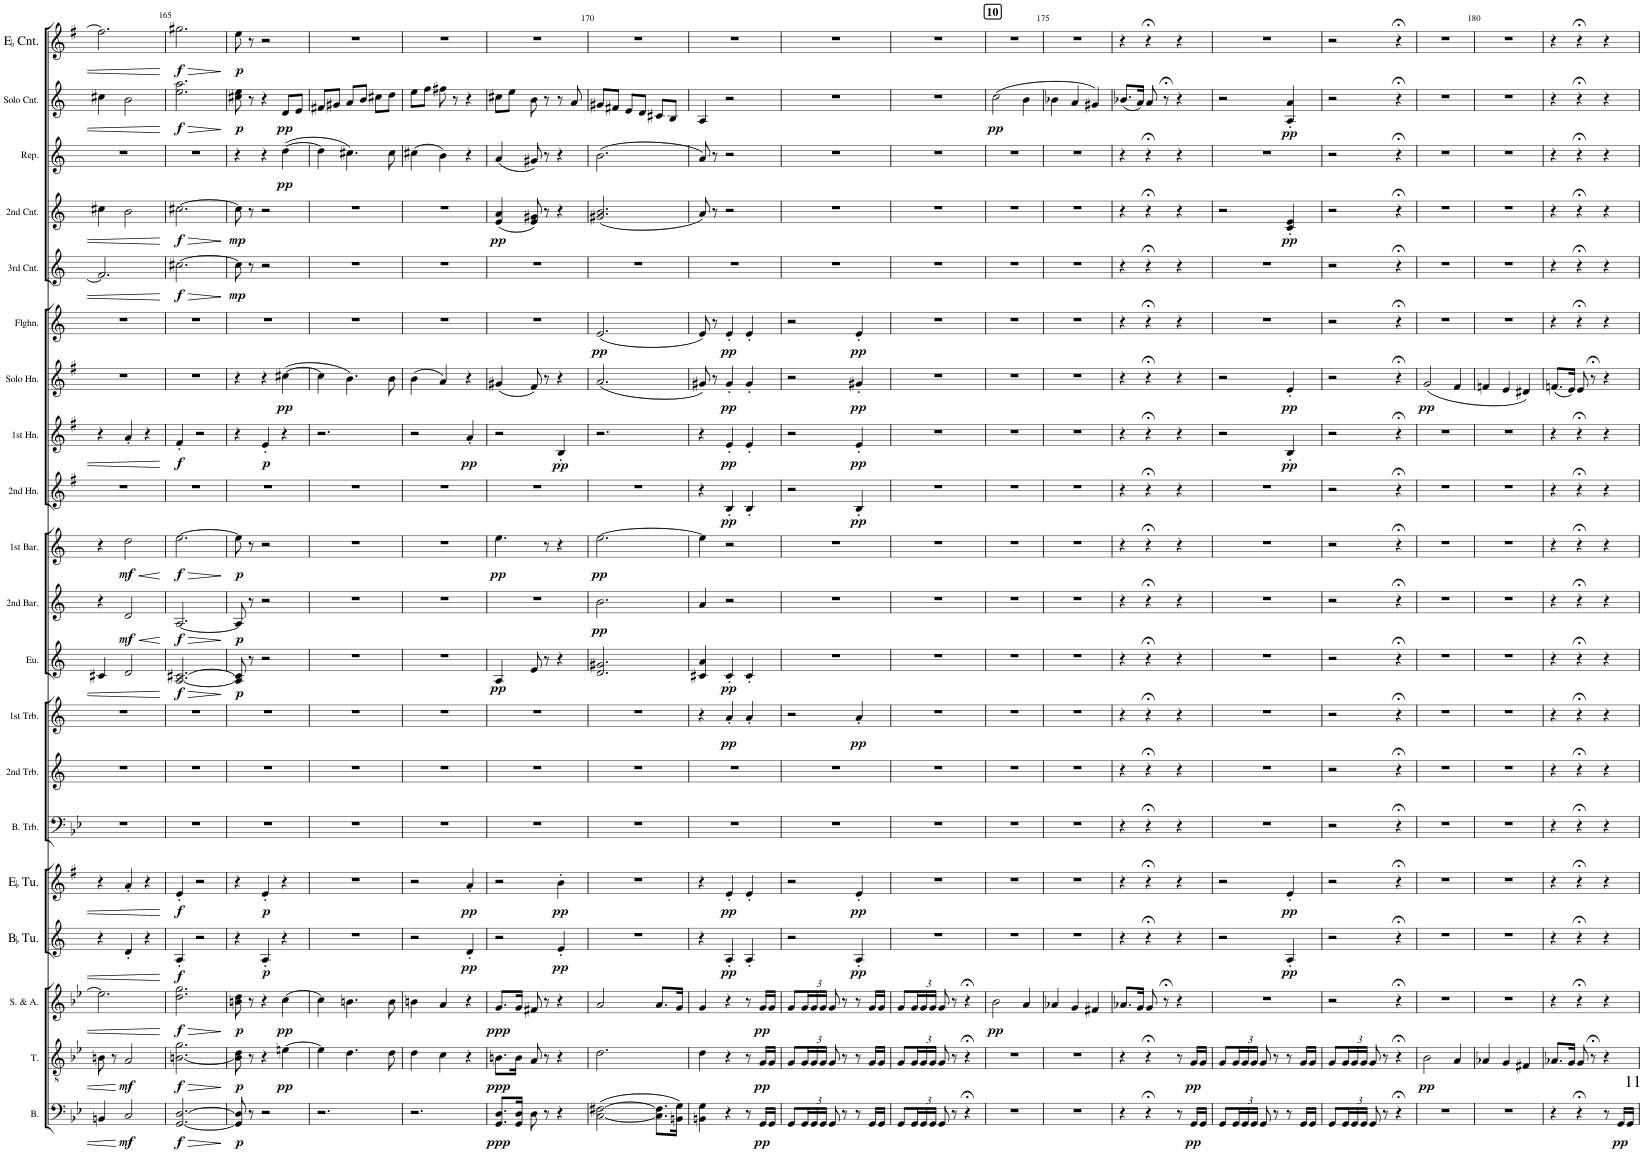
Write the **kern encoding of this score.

**kern	**dynam	**kern	**dynam	**kern	**dynam	**kern	**dynam	**kern	**dynam	**kern	**kern	**kern	**dynam	**kern	**dynam	**kern	**dynam	**kern	**dynam	**kern	**dynam	**kern	**dynam	**kern	**dynam	**kern	**dynam	**kern	**dynam	**kern	**dynam	**kern	**dynam	**kern	**dynam	**kern	**dynam
*part20	*part20	*part19	*part19	*part18	*part18	*part17	*part17	*part16	*part16	*part15	*part14	*part13	*part13	*part12	*part12	*part11	*part11	*part10	*part10	*part9	*part9	*part8	*part8	*part7	*part7	*part6	*part6	*part5	*part5	*part4	*part4	*part3	*part3	*part2	*part2	*part1	*part1
*staff20	*staff20	*staff19	*staff19	*staff18	*staff18	*staff17	*staff17	*staff16	*staff16	*staff15	*staff14	*staff13	*staff13	*staff12	*staff12	*staff11	*staff11	*staff10	*staff10	*staff9	*staff9	*staff8	*staff8	*staff7	*staff7	*staff6	*staff6	*staff5	*staff5	*staff4	*staff4	*staff3	*staff3	*staff2	*staff2	*staff1	*staff1
*I"Bass	*	*I"Tenor	*	*I"Soprano &amp; Alto	*	*I"BaccidentalFlat Tuba	*	*I"EaccidentalFlat Tuba	*	*I"Bass Trombone	*I"2nd Trombone	*I"1st Trombone	*	*I"Euphonium	*	*I"2nd Baritone	*	*I"1st Baritone	*	*I"2nd EaccidentalFlat Horn	*	*I"1st EaccidentalFlat Horn	*	*I"Solo EaccidentalFlat Horn	*	*I"Flugelhorn	*	*I"3rd BaccidentalFlat Cornet	*	*I"2nd BaccidentalFlat Cornet	*	*I"Repiano BaccidentalFlat Cornet	*	*I"Solo BaccidentalFlat Cornet	*	*I"EaccidentalFlat Cornet	*
*I'B.	*	*I'T.	*	*I'S. &amp; A.	*	*I'BaccidentalFlat Tu.	*	*I'EaccidentalFlat Tu.	*	*I'B. Trb.	*I'2nd Trb.	*I'1st Trb.	*	*I'Eu.	*	*I'2nd Bar.	*	*I'1st Bar.	*	*I'2nd Hn.	*	*I'1st Hn.	*	*I'Solo Hn.	*	*I'Flghn.	*	*I'3rd Cnt.	*	*I'2nd Cnt.	*	*I'Rep.	*	*I'Solo Cnt.	*	*I'EaccidentalFlat Cnt.	*
!!LO:PB:g=z
*clefF4	*	*clefGv2	*	*clefG2	*	*clefG2	*	*clefG2	*	*clefF4	*clefG2	*clefG2	*	*clefG2	*	*clefG2	*	*clefG2	*	*clefG2	*	*clefG2	*	*clefG2	*	*clefG2	*	*clefG2	*	*clefG2	*	*clefG2	*	*clefG2	*	*clefG2	*
*	*	*	*	*	*	*Trd15c26	*	*Trd12c21	*	*	*Trd8c14	*Trd8c14	*	*Trd8c14	*	*Trd8c14	*	*Trd8c14	*	*Trd5c9	*	*Trd5c9	*	*Trd5c9	*	*Trd1c2	*	*Trd1c2	*	*Trd1c2	*	*Trd1c2	*	*Trd1c2	*	*Trd-2c-3	*
*k[b-e-]	*	*k[b-e-]	*	*k[b-e-]	*	*k[]	*	*k[f#]	*	*k[b-e-]	*k[]	*k[]	*	*k[]	*	*k[]	*	*k[]	*	*k[f#]	*	*k[f#]	*	*k[f#]	*	*k[]	*	*k[]	*	*k[]	*	*k[]	*	*k[]	*	*k[f#]	*
*M3/4	*	*M3/4	*	*M3/4	*	*M3/4	*	*M3/4	*	*M3/4	*M3/4	*M3/4	*	*M3/4	*	*M3/4	*	*M3/4	*	*M3/4	*	*M3/4	*	*M3/4	*	*M3/4	*	*M3/4	*	*M3/4	*	*M3/4	*	*M3/4	*	*M3/4	*
=164	=164	=164	=164	=164	=164	=164	=164	=164	=164	=164	=164	=164	=164	=164	=164	=164	=164	=164	=164	=164	=164	=164	=164	=164	=164	=164	=164	=164	=164	=164	=164	=164	=164	=164	=164	=164	=164
4BBn/	.	8Bn\	.	2.ee\]	.	4r	.	4r	.	2.r	2.r	2.r	.	4c#X/	.	4r	.	4r	.	2.r	.	4r	.	2.r	.	2.r	.	2.f#/]	.	4cc#X\	.	2.r	.	4cc#X\	.	2.ff#\]	.
.	.	8r	.	.	.	.	.	.	.	.	.	.	.	.	.	.	.	.	.	.	.	.	.	.	.	.	.	.	.	.	.	.	.	.	.	.	.
!	!LO:DY:b	!	!LO:DY:b	!	!	!	!	!	!	!	!	!	!	!	!	!	!LO:HP:b	!	!LO:HP:b	!	!	!	!	!	!	!	!	!	!	!	!	!	!	!	!	!	!
!	!	!	!	!	!	!	!	!	!	!	!	!	!	!	!	!	!LO:DY:n=1:b	!	!LO:DY:n=1:b	!	!	!	!	!	!	!	!	!	!	!	!	!	!	!	!	!	!
2C/	mf	2A/	mf	.	.	4d'/	.	4a'/	.	.	.	.	.	2d/	.	2d/	< mf	2dd\	< mf	.	.	4a'/	.	.	.	.	.	.	.	2b\	.	.	.	2b\	.	.	.
.	.	.	.	.	.	4r	.	4r	.	.	.	.	.	.	.	.	.	.	.	.	.	4r	.	.	.	.	.	.	.	.	.	.	.	.	.	.	.
.	.	.	.	.	.	.	.	.	.	.	.	.	.	.	.	.	[	.	[	.	.	.	.	.	.	.	.	.	.	.	.	.	.	.	.	.	.
=165	=165	=165	=165	=165	=165	=165	=165	=165	=165	=165	=165	=165	=165	=165	=165	=165	=165	=165	=165	=165	=165	=165	=165	=165	=165	=165	=165	=165	=165	=165	=165	=165	=165	=165	=165	=165	=165
!	!LO:HP:b	!	!LO:HP:b	!	!LO:HP:b	!	!	!	!	!	!	!	!	!	!LO:HP:b	!	!LO:HP:b	!	!LO:HP:b	!	!	!	!	!	!	!	!	!	!LO:HP:b	!	!LO:HP:b	!	!	!	!LO:HP:b	!	!LO:HP:b
!	!LO:DY:n=1:b	!	!LO:DY:n=1:b	!	!LO:DY:n=1:b	!	!LO:DY:b	!	!LO:DY:b	!	!	!	!	!	!LO:DY:n=1:b	!	!LO:DY:n=1:b	!	!LO:DY:n=1:b	!	!	!	!LO:DY:b	!	!	!	!	!	!LO:DY:n=1:b	!	!LO:DY:n=1:b	!	!	!	!LO:DY:n=1:b	!	!LO:DY:n=1:b
[2.GG/ [2.D/	> f	[2.Bn\ 2.g\	> f	2.dd\ 2.gg\	> f	4A'/	f	4e'/	f	2.r	2.r	2.r	.	[2.A/ [2.c#X/	> f	[2.A/	> f	[2.ee\	> f	2.r	.	4f#'/	f	2.r	.	2.r	.	[2.cc#X\	> f	[2.cc#X\	> f	2.r	.	2.ee\ 2.aa\	> f	2.gg#X\	> f
.	.	.	.	.	.	2r	.	2r	.	.	.	.	.	.	.	.	.	.	.	.	.	2r	.	.	.	.	.	.	.	.	.	.	.	.	.	.	.
.	]	.	]	.	]	.	.	.	.	.	.	.	.	.	]	.	]	.	]	.	.	.	.	.	.	.	.	.	]	.	]	.	.	.	]	.	]
=166	=166	=166	=166	=166	=166	=166	=166	=166	=166	=166	=166	=166	=166	=166	=166	=166	=166	=166	=166	=166	=166	=166	=166	=166	=166	=166	=166	=166	=166	=166	=166	=166	=166	=166	=166	=166	=166
!	!LO:DY:b	!	!LO:DY:b	!	!LO:DY:b	!	!	!	!	!	!	!	!	!	!LO:DY:b	!	!LO:DY:b	!	!LO:DY:b	!	!	!	!	!	!	!	!	!	!LO:DY:b	!	!LO:DY:b	!	!	!	!LO:DY:b	!	!LO:DY:b
8GG/] 8D/]	p	8B\] 8d\	p	8bn\ 8dd\	p	4r	.	4r	.	2.r	2.r	2.r	.	8A/] 8c#/]	p	8A/]	p	8ee\]	p	2.r	.	4r	.	4r	.	2.r	.	8cc#\]	mp	8cc#\]	mp	4r	.	8cc#X\ 8ee\	p	8ee\	p
8r	.	8r	.	8r	.	.	.	.	.	.	.	.	.	8r	.	8r	.	8r	.	.	.	.	.	.	.	.	.	8r	.	8r	.	.	.	8r	.	8r	.
!	!	!	!	!	!	!	!LO:DY:b	!	!LO:DY:b	!	!	!	!	!	!	!	!	!	!	!	!	!	!LO:DY:b	!	!	!	!	!	!	!	!	!	!	!	!	!	!
2r	.	4r	.	4r	.	4A'/	p	4e'/	p	.	.	.	.	2r	.	2r	.	2r	.	.	.	4e'/	p	4r	.	.	.	2r	.	2r	.	4r	.	4r	.	2r	.
!	!	!	!LO:DY:b	!	!LO:DY:b	!	!	!	!	!	!	!	!	!	!	!	!	!	!	!	!	!	!	!	!LO:DY:b	!	!	!	!	!	!	!	!LO:DY:b	!	!LO:DY:b	!	!
.	.	[4en\	pp	[4cc\	pp	4r	.	4r	.	.	.	.	.	.	.	.	.	.	.	.	.	4r	.	([4cc#X\	pp	.	.	.	.	.	.	([4dd\	pp	8d/L	pp	.	.
.	.	.	.	.	.	.	.	.	.	.	.	.	.	.	.	.	.	.	.	.	.	.	.	.	.	.	.	.	.	.	.	.	.	8e/J	.	.	.
=167	=167	=167	=167	=167	=167	=167	=167	=167	=167	=167	=167	=167	=167	=167	=167	=167	=167	=167	=167	=167	=167	=167	=167	=167	=167	=167	=167	=167	=167	=167	=167	=167	=167	=167	=167	=167	=167
2.r	.	4e\]	.	4cc\]	.	2.r	.	2.r	.	2.r	2.r	2.r	.	2.r	.	2.r	.	2.r	.	2.r	.	2.r	.	4cc#\]	.	2.r	.	2.r	.	2.r	.	4dd\]	.	8f#X/L	.	2.r	.
.	.	.	.	.	.	.	.	.	.	.	.	.	.	.	.	.	.	.	.	.	.	.	.	.	.	.	.	.	.	.	.	.	.	8g#X/J	.	.	.
.	.	4.d\	.	4.bn\	.	.	.	.	.	.	.	.	.	.	.	.	.	.	.	.	.	.	.	4.b\)	.	.	.	.	.	.	.	4.cc#X\)	.	8a/L	.	.	.
.	.	.	.	.	.	.	.	.	.	.	.	.	.	.	.	.	.	.	.	.	.	.	.	.	.	.	.	.	.	.	.	.	.	8b/J	.	.	.
.	.	.	.	.	.	.	.	.	.	.	.	.	.	.	.	.	.	.	.	.	.	.	.	.	.	.	.	.	.	.	.	.	.	8cc#X\L	.	.	.
.	.	8d\	.	8b\	.	.	.	.	.	.	.	.	.	.	.	.	.	.	.	.	.	.	.	8b\	.	.	.	.	.	.	.	8cc#\	.	8dd\J	.	.	.
=168	=168	=168	=168	=168	=168	=168	=168	=168	=168	=168	=168	=168	=168	=168	=168	=168	=168	=168	=168	=168	=168	=168	=168	=168	=168	=168	=168	=168	=168	=168	=168	=168	=168	=168	=168	=168	=168
2.r	.	4d\	.	4bn\	.	2r	.	2r	.	2.r	2.r	2.r	.	2.r	.	2.r	.	2.r	.	2.r	.	2r	.	(4b\	.	2.r	.	2.r	.	2.r	.	(4cc#X\	.	8ee\L	.	2.r	.
.	.	.	.	.	.	.	.	.	.	.	.	.	.	.	.	.	.	.	.	.	.	.	.	.	.	.	.	.	.	.	.	.	.	8ff\J	.	.	.
.	.	4c\	.	4a/	.	.	.	.	.	.	.	.	.	.	.	.	.	.	.	.	.	.	.	4a/)	.	.	.	.	.	.	.	4b\)	.	8ff#X\	.	.	.
.	.	.	.	.	.	.	.	.	.	.	.	.	.	.	.	.	.	.	.	.	.	.	.	.	.	.	.	.	.	.	.	.	.	8r	.	.	.
!	!	!	!	!	!	!	!LO:DY:b	!	!LO:DY:b	!	!	!	!	!	!	!	!	!	!	!	!	!	!LO:DY:b	!	!	!	!	!	!	!	!	!	!	!	!	!	!
.	.	4r	.	4r	.	4d'/	pp	4a'/	pp	.	.	.	.	.	.	.	.	.	.	.	.	4a'/	pp	4r	.	.	.	.	.	.	.	4r	.	4r	.	.	.
=169	=169	=169	=169	=169	=169	=169	=169	=169	=169	=169	=169	=169	=169	=169	=169	=169	=169	=169	=169	=169	=169	=169	=169	=169	=169	=169	=169	=169	=169	=169	=169	=169	=169	=169	=169	=169	=169
!	!LO:DY:b	!	!LO:DY:b	!	!LO:DY:b	!	!	!	!	!	!	!	!	!	!LO:DY:b	!	!	!	!LO:DY:b	!	!	!	!	!	!	!	!	!	!	!	!LO:DY:b	!	!	!	!	!	!
8.GG/ 8.D/L	ppp	8.Bn\L	ppp	8.g/L	ppp	2r	.	2r	.	2.r	2.r	2.r	.	4A/	pp	2.r	.	4.ee\	pp	2.r	.	2r	.	(4g#X/	.	2.r	.	2.r	.	(4e/ 4a/	pp	(4a/	.	8cc#X\L	.	2.r	.
.	.	.	.	.	.	.	.	.	.	.	.	.	.	.	.	.	.	.	.	.	.	.	.	.	.	.	.	.	.	.	.	.	.	8ee\J	.	.	.
16GG/ 16D/Jk	.	16B\Jk	.	16g/Jk	.	.	.	.	.	.	.	.	.	.	.	.	.	.	.	.	.	.	.	.	.	.	.	.	.	.	.	.	.	.	.	.	.
8D\	.	8A/	.	8f#X/	.	.	.	.	.	.	.	.	.	8e/	.	.	.	.	.	.	.	.	.	8f#/)	.	.	.	.	.	8e/ 8g#X/)	.	8g#X/)	.	8b\	.	.	.
8r	.	8r	.	8r	.	.	.	.	.	.	.	.	.	8r	.	.	.	8r	.	.	.	.	.	8r	.	.	.	.	.	8r	.	8r	.	8r	.	.	.
!	!	!	!	!	!	!	!LO:DY:b	!	!LO:DY:b	!	!	!	!	!	!	!	!	!	!	!	!	!	!LO:DY:b	!	!	!	!	!	!	!	!	!	!	!	!	!	!
4r	.	4r	.	4r	.	4e'/	pp	4b'\	pp	.	.	.	.	4r	.	.	.	4r	.	.	.	4B'/	pp	4r	.	.	.	.	.	4r	.	4r	.	8r	.	.	.
.	.	.	.	.	.	.	.	.	.	.	.	.	.	.	.	.	.	.	.	.	.	.	.	.	.	.	.	.	.	.	.	.	.	8a/	.	.	.
=170	=170	=170	=170	=170	=170	=170	=170	=170	=170	=170	=170	=170	=170	=170	=170	=170	=170	=170	=170	=170	=170	=170	=170	=170	=170	=170	=170	=170	=170	=170	=170	=170	=170	=170	=170	=170	=170
!	!	!	!	!	!	!	!	!	!	!	!	!	!	!	!	!	!LO:DY:b	!	!LO:DY:b	!	!	!	!	!	!	!	!LO:DY:b	!	!	!	!	!	!	!	!	!	!
([2C\ [2F#X\	.	2.d\	.	2a/	.	2.r	.	2.r	.	2.r	2.r	2.r	.	2.d/ 2.g#X/	.	2.b\	pp	[2.ee\	pp	2.r	.	2.r	.	(2.a/	.	(2.e/	pp	2.r	.	(2.g#X/ 2.b/	.	(2.b\	.	8g#X/L	.	2.r	.
.	.	.	.	.	.	.	.	.	.	.	.	.	.	.	.	.	.	.	.	.	.	.	.	.	.	.	.	.	.	.	.	.	.	8f#X/J	.	.	.
.	.	.	.	.	.	.	.	.	.	.	.	.	.	.	.	.	.	.	.	.	.	.	.	.	.	.	.	.	.	.	.	.	.	8e/L	.	.	.
.	.	.	.	.	.	.	.	.	.	.	.	.	.	.	.	.	.	.	.	.	.	.	.	.	.	.	.	.	.	.	.	.	.	8d/J	.	.	.
8.C\] 8.F#\]L	.	.	.	8.a/L	.	.	.	.	.	.	.	.	.	.	.	.	.	.	.	.	.	.	.	.	.	.	.	.	.	.	.	.	.	8c#X/L	.	.	.
.	.	.	.	.	.	.	.	.	.	.	.	.	.	.	.	.	.	.	.	.	.	.	.	.	.	.	.	.	.	.	.	.	.	8B/J	.	.	.
16BBn\ 16G\Jk)	.	.	.	16g/Jk	.	.	.	.	.	.	.	.	.	.	.	.	.	.	.	.	.	.	.	.	.	.	.	.	.	.	.	.	.	.	.	.	.
=171	=171	=171	=171	=171	=171	=171	=171	=171	=171	=171	=171	=171	=171	=171	=171	=171	=171	=171	=171	=171	=171	=171	=171	=171	=171	=171	=171	=171	=171	=171	=171	=171	=171	=171	=171	=171	=171
4BBn\ 4G\	.	4d\	.	4g/	.	4r	.	4r	.	2.r	2.r	4r	.	4c#X/ 4a/	.	4a/	.	4ee\]	.	4r	.	4r	.	8g#X/)	.	8e/)	.	2.r	.	8a/)	.	8a/)	.	4A/	.	2.r	.
.	.	.	.	.	.	.	.	.	.	.	.	.	.	.	.	.	.	.	.	.	.	.	.	8r	.	8r	.	.	.	8r	.	8r	.	.	.	.	.
!	!	!	!	!	!	!	!LO:DY:b	!	!LO:DY:b	!	!	!	!LO:DY:b	!	!LO:DY:b	!	!	!	!	!	!LO:DY:b	!	!LO:DY:b	!	!LO:DY:b	!	!LO:DY:b	!	!	!	!	!	!	!	!	!	!
4r	.	4r	.	4r	.	4A'/	pp	4e'/	pp	.	.	4a'/	pp	4c#'/	pp	2r	.	2r	.	4B'/	pp	4e'/	pp	4g#'/	pp	4e'/	pp	.	.	2r	.	2r	.	2r	.	.	.
8r	.	8r	.	8r	.	4A'/	.	4e'/	.	.	.	4a'/	.	4c#'/	.	.	.	.	.	4B'/	.	4e'/	.	4g#'/	.	4e'/	.	.	.	.	.	.	.	.	.	.	.
!	!LO:DY:b	!	!LO:DY:b	!	!LO:DY:b	!	!	!	!	!	!	!	!	!	!	!	!	!	!	!	!	!	!	!	!	!	!	!	!	!	!	!	!	!	!	!	!
16GG/LL	pp	16G/LL	pp	16g/LL	pp	.	.	.	.	.	.	.	.	.	.	.	.	.	.	.	.	.	.	.	.	.	.	.	.	.	.	.	.	.	.	.	.
16GG/JJ	.	16G/JJ	.	16g/JJ	.	.	.	.	.	.	.	.	.	.	.	.	.	.	.	.	.	.	.	.	.	.	.	.	.	.	.	.	.	.	.	.	.
=172	=172	=172	=172	=172	=172	=172	=172	=172	=172	=172	=172	=172	=172	=172	=172	=172	=172	=172	=172	=172	=172	=172	=172	=172	=172	=172	=172	=172	=172	=172	=172	=172	=172	=172	=172	=172	=172
8GG/L	.	8G/L	.	8g/L	.	2r	.	2r	.	2.r	2.r	2r	.	2.r	.	2.r	.	2.r	.	2r	.	2r	.	2r	.	2r	.	2.r	.	2.r	.	2.r	.	2.r	.	2.r	.
*Xbrackettup	*	*Xbrackettup	*	*Xbrackettup	*	*	*	*	*	*	*	*	*	*	*	*	*	*	*	*	*	*	*	*	*	*	*	*	*	*	*	*	*	*	*	*	*
24GG/L	.	24G/L	.	24g/L	.	.	.	.	.	.	.	.	.	.	.	.	.	.	.	.	.	.	.	.	.	.	.	.	.	.	.	.	.	.	.	.	.
24GG/	.	24G/	.	24g/	.	.	.	.	.	.	.	.	.	.	.	.	.	.	.	.	.	.	.	.	.	.	.	.	.	.	.	.	.	.	.	.	.
24GG/JJ	.	24G/JJ	.	24g/JJ	.	.	.	.	.	.	.	.	.	.	.	.	.	.	.	.	.	.	.	.	.	.	.	.	.	.	.	.	.	.	.	.	.
8GG/	.	8G/	.	8g/	.	.	.	.	.	.	.	.	.	.	.	.	.	.	.	.	.	.	.	.	.	.	.	.	.	.	.	.	.	.	.	.	.
8r	.	8r	.	8r	.	.	.	.	.	.	.	.	.	.	.	.	.	.	.	.	.	.	.	.	.	.	.	.	.	.	.	.	.	.	.	.	.
!	!	!	!	!	!	!	!LO:DY:b	!	!LO:DY:b	!	!	!	!LO:DY:b	!	!	!	!	!	!	!	!LO:DY:b	!	!LO:DY:b	!	!LO:DY:b	!	!LO:DY:b	!	!	!	!	!	!	!	!	!	!
8r	.	8r	.	8r	.	4A'/	pp	4e'/	pp	.	.	4a'/	pp	.	.	.	.	.	.	4B'/	pp	4e'/	pp	4g#X'/	pp	4e'/	pp	.	.	.	.	.	.	.	.	.	.
16GG/LL	.	16G/LL	.	16g/LL	.	.	.	.	.	.	.	.	.	.	.	.	.	.	.	.	.	.	.	.	.	.	.	.	.	.	.	.	.	.	.	.	.
16GG/JJ	.	16G/JJ	.	16g/JJ	.	.	.	.	.	.	.	.	.	.	.	.	.	.	.	.	.	.	.	.	.	.	.	.	.	.	.	.	.	.	.	.	.
=173	=173	=173	=173	=173	=173	=173	=173	=173	=173	=173	=173	=173	=173	=173	=173	=173	=173	=173	=173	=173	=173	=173	=173	=173	=173	=173	=173	=173	=173	=173	=173	=173	=173	=173	=173	=173	=173
8GG/L	.	8G/L	.	8g/L	.	2.r	.	2.r	.	2.r	2.r	2.r	.	2.r	.	2.r	.	2.r	.	2.r	.	2.r	.	2.r	.	2.r	.	2.r	.	2.r	.	2.r	.	2.r	.	2.r	.
24GG/L	.	24G/L	.	24g/L	.	.	.	.	.	.	.	.	.	.	.	.	.	.	.	.	.	.	.	.	.	.	.	.	.	.	.	.	.	.	.	.	.
24GG/	.	24G/	.	24g/	.	.	.	.	.	.	.	.	.	.	.	.	.	.	.	.	.	.	.	.	.	.	.	.	.	.	.	.	.	.	.	.	.
24GG/JJ	.	24G/JJ	.	24g/JJ	.	.	.	.	.	.	.	.	.	.	.	.	.	.	.	.	.	.	.	.	.	.	.	.	.	.	.	.	.	.	.	.	.
8GG/	.	8G/	.	8g/	.	.	.	.	.	.	.	.	.	.	.	.	.	.	.	.	.	.	.	.	.	.	.	.	.	.	.	.	.	.	.	.	.
8r	.	8r	.	8r	.	.	.	.	.	.	.	.	.	.	.	.	.	.	.	.	.	.	.	.	.	.	.	.	.	.	.	.	.	.	.	.	.
4r;<	.	4r;<	.	4r;<	.	.	.	.	.	.	.	.	.	.	.	.	.	.	.	.	.	.	.	.	.	.	.	.	.	.	.	.	.	.	.	.	.
=174	=174	=174	=174	=174	=174	=174	=174	=174	=174	=174	=174	=174	=174	=174	=174	=174	=174	=174	=174	=174	=174	=174	=174	=174	=174	=174	=174	=174	=174	=174	=174	=174	=174	=174	=174	=174	=174
!	!	!	!	!	!	!	!	!	!	!	!	!	!	!	!	!	!	!	!	!	!	!	!	!	!	!	!	!	!	!	!	!	!	!	!	!LO:TX:a:B:t=10	!
!	!	!	!	!	!LO:DY:b	!	!	!	!	!	!	!	!	!	!	!	!	!	!	!	!	!	!	!	!	!	!	!	!	!	!	!	!	!	!LO:DY:b	!	!
2.r	.	2.r	.	2b-\	pp	2.r	.	2.r	.	2.r	2.r	2.r	.	2.r	.	2.r	.	2.r	.	2.r	.	2.r	.	2.r	.	2.r	.	2.r	.	2.r	.	2.r	.	(2cc\	pp	2.r	.
.	.	.	.	4a/	.	.	.	.	.	.	.	.	.	.	.	.	.	.	.	.	.	.	.	.	.	.	.	.	.	.	.	.	.	4b\	.	.	.
=175	=175	=175	=175	=175	=175	=175	=175	=175	=175	=175	=175	=175	=175	=175	=175	=175	=175	=175	=175	=175	=175	=175	=175	=175	=175	=175	=175	=175	=175	=175	=175	=175	=175	=175	=175	=175	=175
2.r	.	2.r	.	4a-X/	.	2.r	.	2.r	.	2.r	2.r	2.r	.	2.r	.	2.r	.	2.r	.	2.r	.	2.r	.	2.r	.	2.r	.	2.r	.	2.r	.	2.r	.	4b-X\	.	2.r	.
.	.	.	.	4g/	.	.	.	.	.	.	.	.	.	.	.	.	.	.	.	.	.	.	.	.	.	.	.	.	.	.	.	.	.	4a/	.	.	.
.	.	.	.	4f#X/	.	.	.	.	.	.	.	.	.	.	.	.	.	.	.	.	.	.	.	.	.	.	.	.	.	.	.	.	.	4g#X/)	.	.	.
=176	=176	=176	=176	=176	=176	=176	=176	=176	=176	=176	=176	=176	=176	=176	=176	=176	=176	=176	=176	=176	=176	=176	=176	=176	=176	=176	=176	=176	=176	=176	=176	=176	=176	=176	=176	=176	=176
4r	.	4r	.	8.a-X/L	.	4r	.	4r	.	4r	4r	4r	.	4r	.	4r	.	4r	.	4r	.	4r	.	4r	.	4r	.	4r	.	4r	.	4r	.	(8.b-X/L	.	4r	.
.	.	.	.	16g/Jk	.	.	.	.	.	.	.	.	.	.	.	.	.	.	.	.	.	.	.	.	.	.	.	.	.	.	.	.	.	16a/Jk)	.	.	.
4r;<	.	4r;<	.	8g/	.	4r;<	.	4r;<	.	4r;<	4r;<	4r;<	.	4r;<	.	4r;<	.	4r;<	.	4r;<	.	4r;<	.	4r;<	.	4r;<	.	4r;<	.	4r;<	.	4r;<	.	8a/	.	4r;<	.
.	.	.	.	8r;<	.	.	.	.	.	.	.	.	.	.	.	.	.	.	.	.	.	.	.	.	.	.	.	.	.	.	.	.	.	8r;<	.	.	.
8r	.	8r	.	4r	.	4r	.	4r	.	4r	4r	4r	.	4r	.	4r	.	4r	.	4r	.	4r	.	4r	.	4r	.	4r	.	4r	.	4r	.	4r	.	4r	.
!	!LO:DY:b	!	!LO:DY:b	!	!	!	!	!	!	!	!	!	!	!	!	!	!	!	!	!	!	!	!	!	!	!	!	!	!	!	!	!	!	!	!	!	!
16GG/LL	pp	16G/LL	pp	.	.	.	.	.	.	.	.	.	.	.	.	.	.	.	.	.	.	.	.	.	.	.	.	.	.	.	.	.	.	.	.	.	.
16GG/JJ	.	16G/JJ	.	.	.	.	.	.	.	.	.	.	.	.	.	.	.	.	.	.	.	.	.	.	.	.	.	.	.	.	.	.	.	.	.	.	.
=177	=177	=177	=177	=177	=177	=177	=177	=177	=177	=177	=177	=177	=177	=177	=177	=177	=177	=177	=177	=177	=177	=177	=177	=177	=177	=177	=177	=177	=177	=177	=177	=177	=177	=177	=177	=177	=177
8GG/L	.	8G/L	.	2.r	.	2r	.	2r	.	2.r	2.r	2.r	.	2.r	.	2.r	.	2.r	.	2.r	.	2r	.	2r	.	2.r	.	2.r	.	2r	.	2.r	.	2r	.	2.r	.
24GG/L	.	24G/L	.	.	.	.	.	.	.	.	.	.	.	.	.	.	.	.	.	.	.	.	.	.	.	.	.	.	.	.	.	.	.	.	.	.	.
24GG/	.	24G/	.	.	.	.	.	.	.	.	.	.	.	.	.	.	.	.	.	.	.	.	.	.	.	.	.	.	.	.	.	.	.	.	.	.	.
24GG/JJ	.	24G/JJ	.	.	.	.	.	.	.	.	.	.	.	.	.	.	.	.	.	.	.	.	.	.	.	.	.	.	.	.	.	.	.	.	.	.	.
8GG/	.	8G/	.	.	.	.	.	.	.	.	.	.	.	.	.	.	.	.	.	.	.	.	.	.	.	.	.	.	.	.	.	.	.	.	.	.	.
8r	.	8r	.	.	.	.	.	.	.	.	.	.	.	.	.	.	.	.	.	.	.	.	.	.	.	.	.	.	.	.	.	.	.	.	.	.	.
!	!	!	!	!	!	!	!LO:DY:b	!	!LO:DY:b	!	!	!	!	!	!	!	!	!	!	!	!	!	!LO:DY:b	!	!LO:DY:b	!	!	!	!	!	!LO:DY:b	!	!	!	!LO:DY:b	!	!
8r	.	8r	.	.	.	4A'/	pp	4e'/	pp	.	.	.	.	.	.	.	.	.	.	.	.	4B'/	pp	4e'/	pp	.	.	.	.	4c/' 4e/'	pp	.	.	4A/' 4a/'	pp	.	.
16GG/LL	.	16G/LL	.	.	.	.	.	.	.	.	.	.	.	.	.	.	.	.	.	.	.	.	.	.	.	.	.	.	.	.	.	.	.	.	.	.	.
16GG/JJ	.	16G/JJ	.	.	.	.	.	.	.	.	.	.	.	.	.	.	.	.	.	.	.	.	.	.	.	.	.	.	.	.	.	.	.	.	.	.	.
=178	=178	=178	=178	=178	=178	=178	=178	=178	=178	=178	=178	=178	=178	=178	=178	=178	=178	=178	=178	=178	=178	=178	=178	=178	=178	=178	=178	=178	=178	=178	=178	=178	=178	=178	=178	=178	=178
8GG/L	.	8G/L	.	2r	.	2r	.	2r	.	2r	2r	2r	.	2r	.	2r	.	2r	.	2r	.	2r	.	2r	.	2r	.	2r	.	2r	.	2r	.	2r	.	2r	.
24GG/L	.	24G/L	.	.	.	.	.	.	.	.	.	.	.	.	.	.	.	.	.	.	.	.	.	.	.	.	.	.	.	.	.	.	.	.	.	.	.
24GG/	.	24G/	.	.	.	.	.	.	.	.	.	.	.	.	.	.	.	.	.	.	.	.	.	.	.	.	.	.	.	.	.	.	.	.	.	.	.
24GG/JJ	.	24G/JJ	.	.	.	.	.	.	.	.	.	.	.	.	.	.	.	.	.	.	.	.	.	.	.	.	.	.	.	.	.	.	.	.	.	.	.
8GG/	.	8G/	.	.	.	.	.	.	.	.	.	.	.	.	.	.	.	.	.	.	.	.	.	.	.	.	.	.	.	.	.	.	.	.	.	.	.
8r	.	8r	.	.	.	.	.	.	.	.	.	.	.	.	.	.	.	.	.	.	.	.	.	.	.	.	.	.	.	.	.	.	.	.	.	.	.
4r;<	.	4r;<	.	4r;<	.	4r;<	.	4r;<	.	4r;<	4r;<	4r;<	.	4r;<	.	4r;<	.	4r;<	.	4r;<	.	4r;<	.	4r;<	.	4r;<	.	4r;<	.	4r;<	.	4r;<	.	4r;<	.	4r;<	.
=179	=179	=179	=179	=179	=179	=179	=179	=179	=179	=179	=179	=179	=179	=179	=179	=179	=179	=179	=179	=179	=179	=179	=179	=179	=179	=179	=179	=179	=179	=179	=179	=179	=179	=179	=179	=179	=179
!	!	!	!LO:DY:b	!	!	!	!	!	!	!	!	!	!	!	!	!	!	!	!	!	!	!	!	!	!LO:DY:b	!	!	!	!	!	!	!	!	!	!	!	!
2.r	.	2B-\	pp	2.r	.	2.r	.	2.r	.	2.r	2.r	2.r	.	2.r	.	2.r	.	2.r	.	2.r	.	2.r	.	(2g/	pp	2.r	.	2.r	.	2.r	.	2.r	.	2.r	.	2.r	.
.	.	4A/	.	.	.	.	.	.	.	.	.	.	.	.	.	.	.	.	.	.	.	.	.	4f#/	.	.	.	.	.	.	.	.	.	.	.	.	.
=180	=180	=180	=180	=180	=180	=180	=180	=180	=180	=180	=180	=180	=180	=180	=180	=180	=180	=180	=180	=180	=180	=180	=180	=180	=180	=180	=180	=180	=180	=180	=180	=180	=180	=180	=180	=180	=180
2.r	.	4A-X/	.	2.r	.	2.r	.	2.r	.	2.r	2.r	2.r	.	2.r	.	2.r	.	2.r	.	2.r	.	2.r	.	4fn/	.	2.r	.	2.r	.	2.r	.	2.r	.	2.r	.	2.r	.
.	.	4G/	.	.	.	.	.	.	.	.	.	.	.	.	.	.	.	.	.	.	.	.	.	4e/	.	.	.	.	.	.	.	.	.	.	.	.	.
.	.	4F#X/	.	.	.	.	.	.	.	.	.	.	.	.	.	.	.	.	.	.	.	.	.	4d#X/)	.	.	.	.	.	.	.	.	.	.	.	.	.
=181	=181	=181	=181	=181	=181	=181	=181	=181	=181	=181	=181	=181	=181	=181	=181	=181	=181	=181	=181	=181	=181	=181	=181	=181	=181	=181	=181	=181	=181	=181	=181	=181	=181	=181	=181	=181	=181
4r	.	8.A-X/L	.	4r	.	4r	.	4r	.	4r	4r	4r	.	4r	.	4r	.	4r	.	4r	.	4r	.	(8.fn/L	.	4r	.	4r	.	4r	.	4r	.	4r	.	4r	.
.	.	16G/Jk	.	.	.	.	.	.	.	.	.	.	.	.	.	.	.	.	.	.	.	.	.	16e/Jk)	.	.	.	.	.	.	.	.	.	.	.	.	.
4r;<	.	8G/	.	4r;<	.	4r;<	.	4r;<	.	4r;<	4r;<	4r;<	.	4r;<	.	4r;<	.	4r;<	.	4r;<	.	4r;<	.	8e/	.	4r;<	.	4r;<	.	4r;<	.	4r;<	.	4r;<	.	4r;<	.
.	.	8r;<	.	.	.	.	.	.	.	.	.	.	.	.	.	.	.	.	.	.	.	.	.	8r;<	.	.	.	.	.	.	.	.	.	.	.	.	.
8r	.	4r	.	4r	.	4r	.	4r	.	4r	4r	4r	.	4r	.	4r	.	4r	.	4r	.	4r	.	4r	.	4r	.	4r	.	4r	.	4r	.	4r	.	4r	.
!	!LO:DY:b	!	!	!	!	!	!	!	!	!	!	!	!	!	!	!	!	!	!	!	!	!	!	!	!	!	!	!	!	!	!	!	!	!	!	!	!
16GG/LL	pp	.	.	.	.	.	.	.	.	.	.	.	.	.	.	.	.	.	.	.	.	.	.	.	.	.	.	.	.	.	.	.	.	.	.	.	.
16GG/JJ	.	.	.	.	.	.	.	.	.	.	.	.	.	.	.	.	.	.	.	.	.	.	.	.	.	.	.	.	.	.	.	.	.	.	.	.	.
=	=	=	=	=	=	=	=	=	=	=	=	=	=	=	=	=	=	=	=	=	=	=	=	=	=	=	=	=	=	=	=	=	=	=	=	=	=
*-	*-	*-	*-	*-	*-	*-	*-	*-	*-	*-	*-	*-	*-	*-	*-	*-	*-	*-	*-	*-	*-	*-	*-	*-	*-	*-	*-	*-	*-	*-	*-	*-	*-	*-	*-	*-	*-
